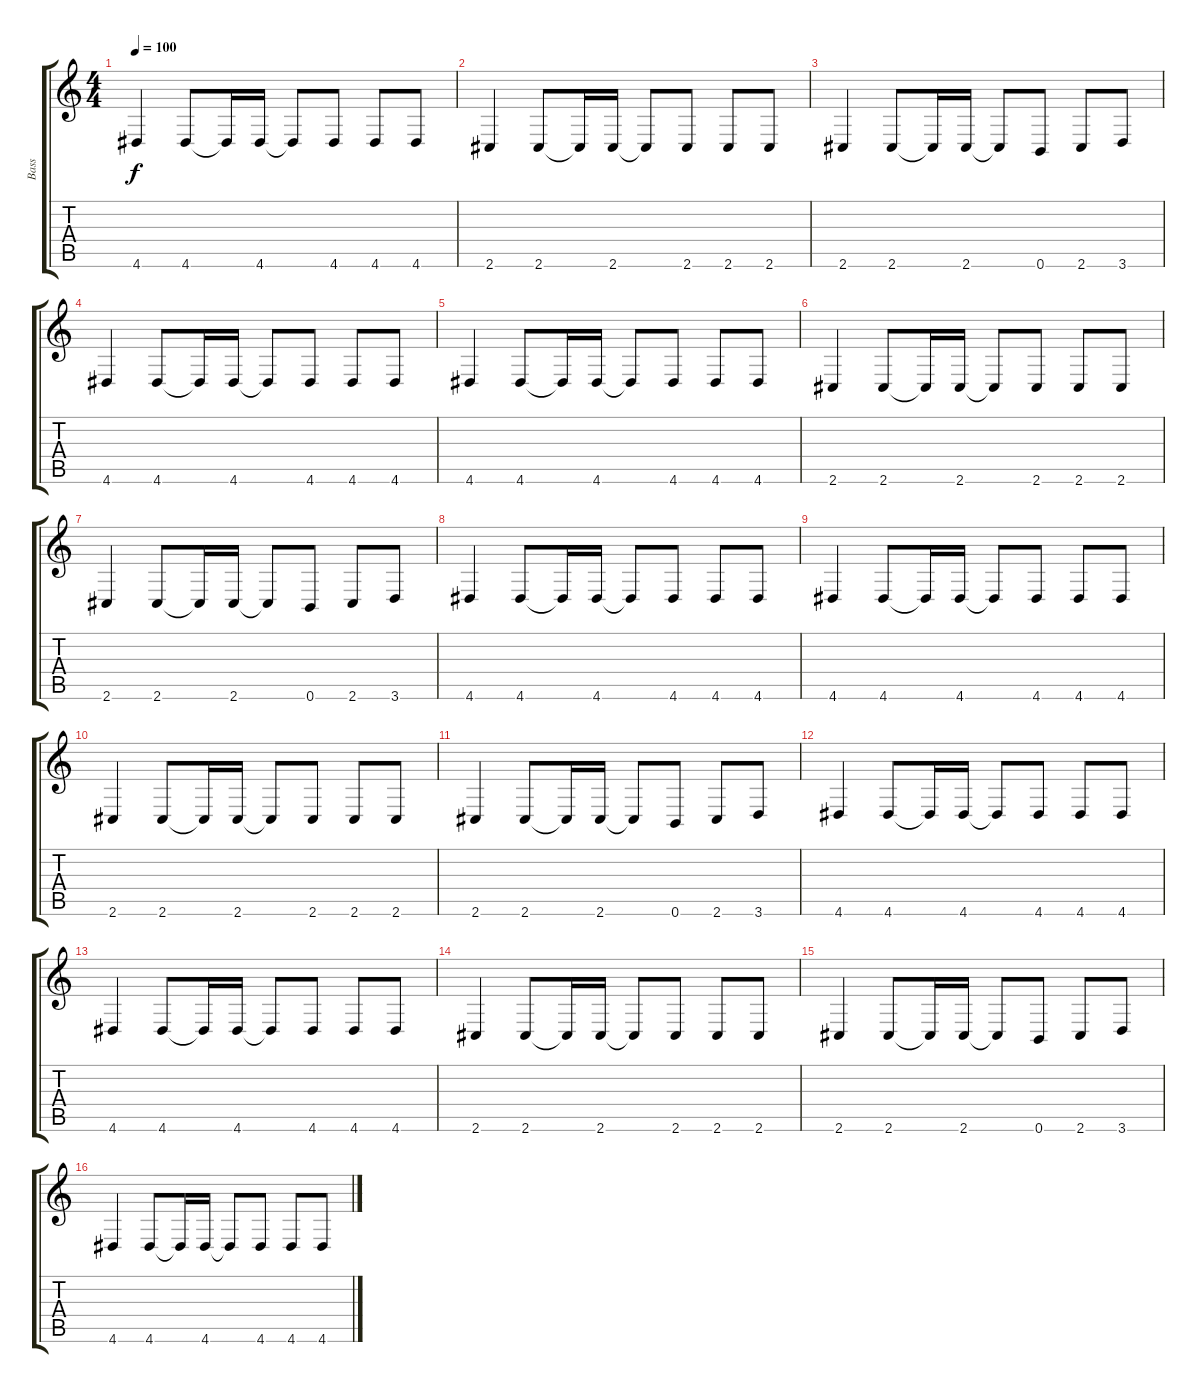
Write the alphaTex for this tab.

\track ("Bass" "Bass") {instrument electricbassfinger}
\staff {score tabs}
\tuning (E4 B3 G3 D3 A2 B1) {hide}
\ts (4 4)
\tempo 100
\clef g2
\ks c
4.6.4{dy f} 4.6.8 4.6{t}.16 4.6.16 4.6{t}.8 4.6.8 4.6.8 4.6.8 |
2.6.4 2.6.8 2.6{t}.16 2.6.16 2.6{t}.8 2.6.8 2.6.8 2.6.8 |
2.6.4 2.6.8 2.6{t}.16 2.6.16 2.6{t}.8 0.6.8 2.6.8 3.6.8 |
4.6.4 4.6.8 4.6{t}.16 4.6.16 4.6{t}.8 4.6.8 4.6.8 4.6.8 |
4.6.4 4.6.8 4.6{t}.16 4.6.16 4.6{t}.8 4.6.8 4.6.8 4.6.8 |
2.6.4 2.6.8 2.6{t}.16 2.6.16 2.6{t}.8 2.6.8 2.6.8 2.6.8 |
2.6.4 2.6.8 2.6{t}.16 2.6.16 2.6{t}.8 0.6.8 2.6.8 3.6.8 |
4.6.4 4.6.8 4.6{t}.16 4.6.16 4.6{t}.8 4.6.8 4.6.8 4.6.8 |
4.6.4 4.6.8 4.6{t}.16 4.6.16 4.6{t}.8 4.6.8 4.6.8 4.6.8 |
2.6.4 2.6.8 2.6{t}.16 2.6.16 2.6{t}.8 2.6.8 2.6.8 2.6.8 |
2.6.4 2.6.8 2.6{t}.16 2.6.16 2.6{t}.8 0.6.8 2.6.8 3.6.8 |
4.6.4 4.6.8 4.6{t}.16 4.6.16 4.6{t}.8 4.6.8 4.6.8 4.6.8 |
4.6.4 4.6.8 4.6{t}.16 4.6.16 4.6{t}.8 4.6.8 4.6.8 4.6.8 |
2.6.4 2.6.8 2.6{t}.16 2.6.16 2.6{t}.8 2.6.8 2.6.8 2.6.8 |
2.6.4 2.6.8 2.6{t}.16 2.6.16 2.6{t}.8 0.6.8 2.6.8 3.6.8 |
4.6.4 4.6.8 4.6{t}.16 4.6.16 4.6{t}.8 4.6.8 4.6.8 4.6.8
